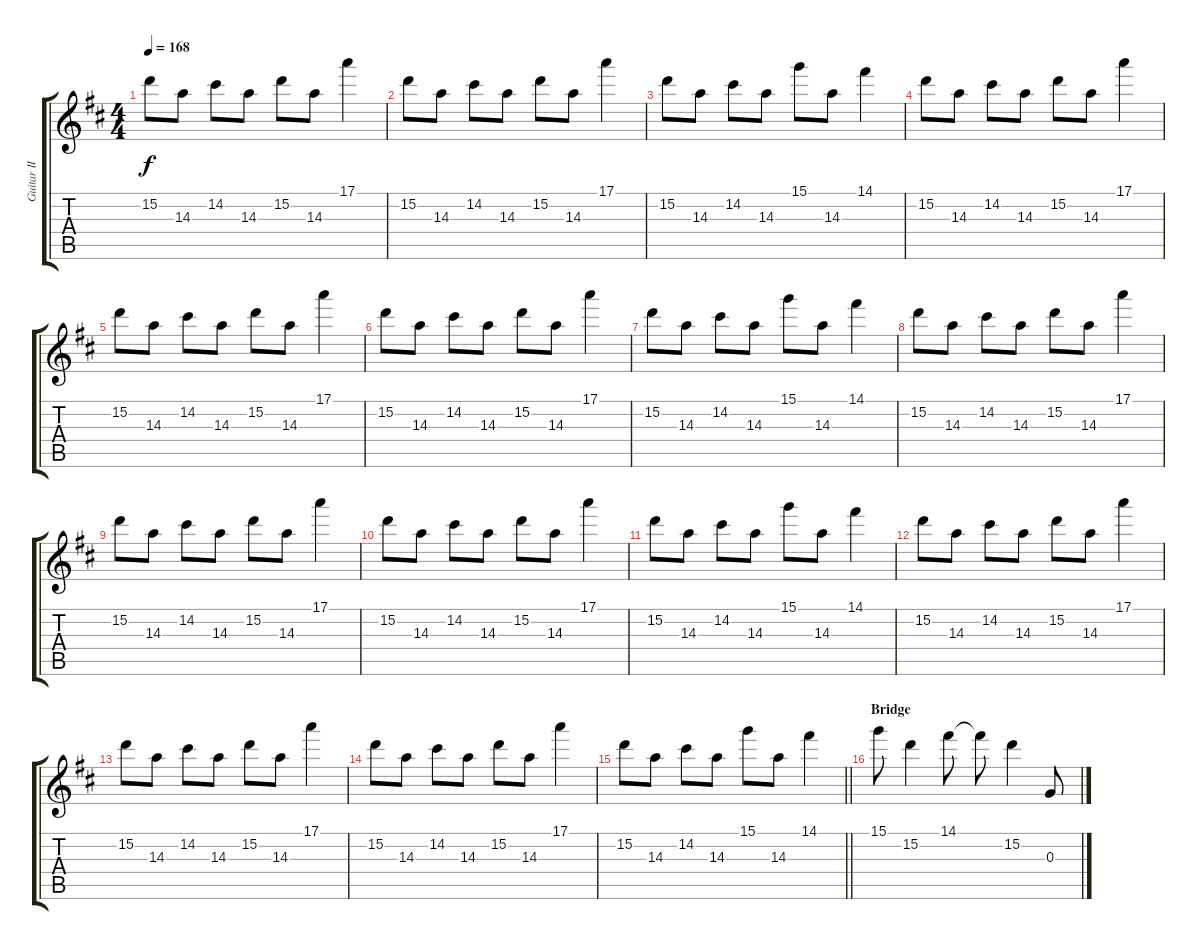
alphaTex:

\track ("Guitar II" "Guitar II") {instrument distortionguitar}
\staff {score tabs}
\tuning (E4 B3 G3 D3 A2 E2) {hide}
\ts (4 4)
\tempo 168
\clef g2
\ks d
15.2.8{dy f} 14.3.8 14.2.8 14.3.8 15.2.8 14.3.8 17.1.4 |
15.2.8 14.3.8 14.2.8 14.3.8 15.2.8 14.3.8 17.1.4 |
15.2.8 14.3.8 14.2.8 14.3.8 15.1.8 14.3.8 14.1.4 |
15.2.8 14.3.8 14.2.8 14.3.8 15.2.8 14.3.8 17.1.4 |
15.2.8 14.3.8 14.2.8 14.3.8 15.2.8 14.3.8 17.1.4 |
15.2.8 14.3.8 14.2.8 14.3.8 15.2.8 14.3.8 17.1.4 |
15.2.8 14.3.8 14.2.8 14.3.8 15.1.8 14.3.8 14.1.4 |
15.2.8 14.3.8 14.2.8 14.3.8 15.2.8 14.3.8 17.1.4 |
15.2.8 14.3.8 14.2.8 14.3.8 15.2.8 14.3.8 17.1.4 |
15.2.8 14.3.8 14.2.8 14.3.8 15.2.8 14.3.8 17.1.4 |
15.2.8 14.3.8 14.2.8 14.3.8 15.1.8 14.3.8 14.1.4 |
15.2.8 14.3.8 14.2.8 14.3.8 15.2.8 14.3.8 17.1.4 |
15.2.8 14.3.8 14.2.8 14.3.8 15.2.8 14.3.8 17.1.4 |
15.2.8 14.3.8 14.2.8 14.3.8 15.2.8 14.3.8 17.1.4 |
\barLineRight lightlight
15.2.8 14.3.8 14.2.8 14.3.8 15.1.8 14.3.8 14.1.4 |
\section ("" "Bridge")
15.1.8 15.2.4 14.1.8 14.1{t}.8 15.2.4 0.3.8
